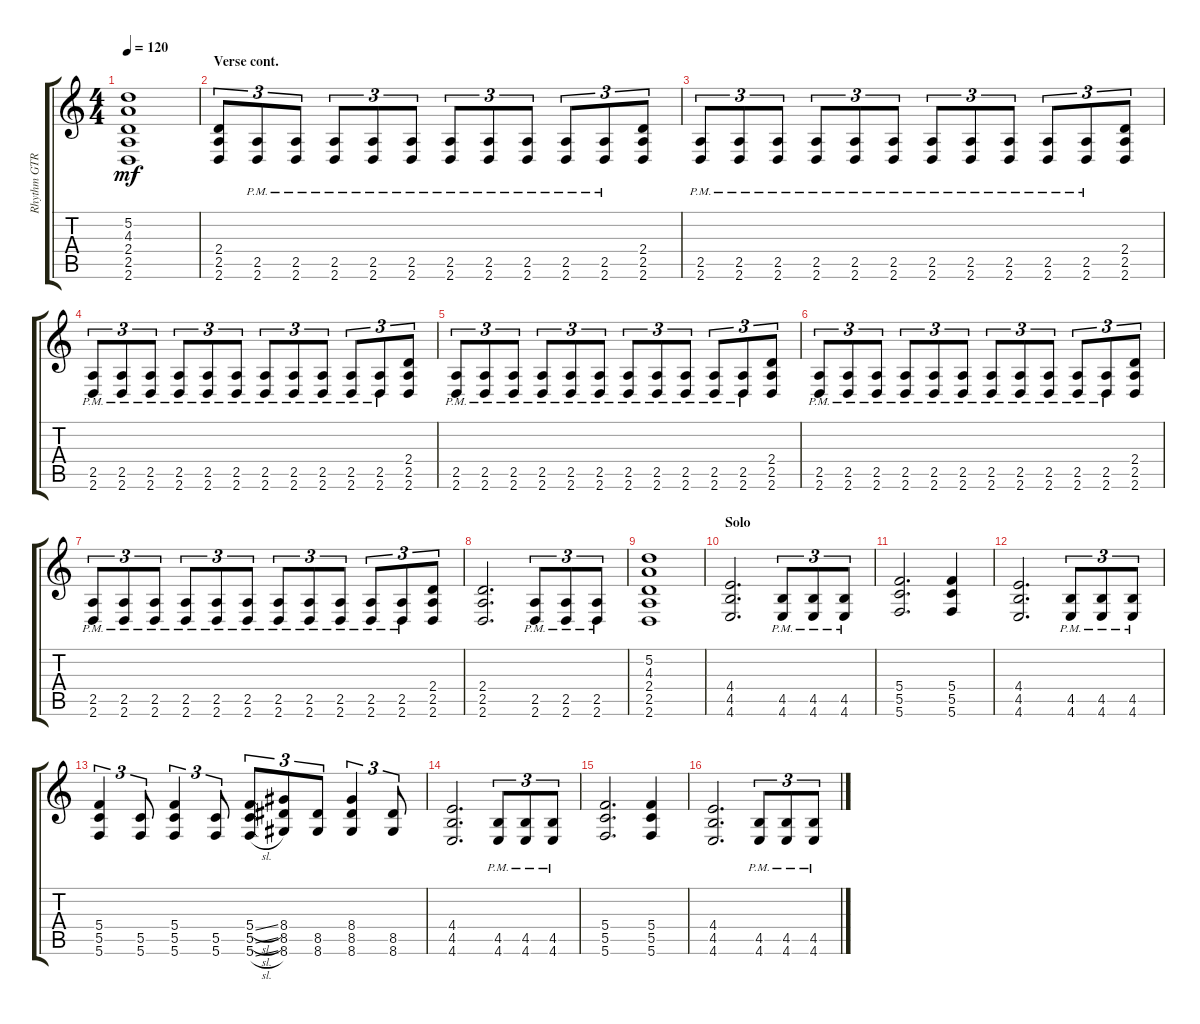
\track ("Rhythm GTR 1" "Rhythm GTR") {instrument overdrivenguitar}
\staff {score tabs}
\tuning (D4 A3 F3 C3 G2 C2) {hide}
\ts (4 4)
\tempo 120
\clef g2
\ks aminor
(5.2 4.3 2.4 2.5 2.6).1{dy mf} |
\section ("" "Verse cont.")
(2.4 2.5 2.6).8{tu (3 2)} (2.5{pm} 2.6{pm}).8{tu (3 2)} (2.5{pm} 2.6{pm}).8{tu (3 2)} (2.5{pm} 2.6{pm}).8{tu (3 2)} (2.5{pm} 2.6{pm}).8{tu (3 2)} (2.5{pm} 2.6{pm}).8{tu (3 2)} (2.5{pm} 2.6{pm}).8{tu (3 2)} (2.5{pm} 2.6{pm}).8{tu (3 2)} (2.5{pm} 2.6{pm}).8{tu (3 2)} (2.5{pm} 2.6{pm}).8{tu (3 2)} (2.5{pm} 2.6{pm}).8{tu (3 2)} (2.4 2.5 2.6).8{tu (3 2)} |
(2.5{pm} 2.6{pm}).8{tu (3 2)} (2.5{pm} 2.6{pm}).8{tu (3 2)} (2.5{pm} 2.6{pm}).8{tu (3 2)} (2.5{pm} 2.6{pm}).8{tu (3 2)} (2.5{pm} 2.6{pm}).8{tu (3 2)} (2.5{pm} 2.6{pm}).8{tu (3 2)} (2.5{pm} 2.6{pm}).8{tu (3 2)} (2.5{pm} 2.6{pm}).8{tu (3 2)} (2.5{pm} 2.6{pm}).8{tu (3 2)} (2.5{pm} 2.6{pm}).8{tu (3 2)} (2.5{pm} 2.6{pm}).8{tu (3 2)} (2.4 2.5 2.6).8{tu (3 2)} |
(2.5{pm} 2.6{pm}).8{tu (3 2)} (2.5{pm} 2.6{pm}).8{tu (3 2)} (2.5{pm} 2.6{pm}).8{tu (3 2)} (2.5{pm} 2.6{pm}).8{tu (3 2)} (2.5{pm} 2.6{pm}).8{tu (3 2)} (2.5{pm} 2.6{pm}).8{tu (3 2)} (2.5{pm} 2.6{pm}).8{tu (3 2)} (2.5{pm} 2.6{pm}).8{tu (3 2)} (2.5{pm} 2.6{pm}).8{tu (3 2)} (2.5{pm} 2.6{pm}).8{tu (3 2)} (2.5{pm} 2.6{pm}).8{tu (3 2)} (2.4 2.5 2.6).8{tu (3 2)} |
(2.5{pm} 2.6{pm}).8{tu (3 2)} (2.5{pm} 2.6{pm}).8{tu (3 2)} (2.5{pm} 2.6{pm}).8{tu (3 2)} (2.5{pm} 2.6{pm}).8{tu (3 2)} (2.5{pm} 2.6{pm}).8{tu (3 2)} (2.5{pm} 2.6{pm}).8{tu (3 2)} (2.5{pm} 2.6{pm}).8{tu (3 2)} (2.5{pm} 2.6{pm}).8{tu (3 2)} (2.5{pm} 2.6{pm}).8{tu (3 2)} (2.5{pm} 2.6{pm}).8{tu (3 2)} (2.5{pm} 2.6{pm}).8{tu (3 2)} (2.4 2.5 2.6).8{tu (3 2)} |
(2.5{pm} 2.6{pm}).8{tu (3 2)} (2.5{pm} 2.6{pm}).8{tu (3 2)} (2.5{pm} 2.6{pm}).8{tu (3 2)} (2.5{pm} 2.6{pm}).8{tu (3 2)} (2.5{pm} 2.6{pm}).8{tu (3 2)} (2.5{pm} 2.6{pm}).8{tu (3 2)} (2.5{pm} 2.6{pm}).8{tu (3 2)} (2.5{pm} 2.6{pm}).8{tu (3 2)} (2.5{pm} 2.6{pm}).8{tu (3 2)} (2.5{pm} 2.6{pm}).8{tu (3 2)} (2.5{pm} 2.6{pm}).8{tu (3 2)} (2.4 2.5 2.6).8{tu (3 2)} |
(2.5{pm} 2.6{pm}).8{tu (3 2)} (2.5{pm} 2.6{pm}).8{tu (3 2)} (2.5{pm} 2.6{pm}).8{tu (3 2)} (2.5{pm} 2.6{pm}).8{tu (3 2)} (2.5{pm} 2.6{pm}).8{tu (3 2)} (2.5{pm} 2.6{pm}).8{tu (3 2)} (2.5{pm} 2.6{pm}).8{tu (3 2)} (2.5{pm} 2.6{pm}).8{tu (3 2)} (2.5{pm} 2.6{pm}).8{tu (3 2)} (2.5{pm} 2.6{pm}).8{tu (3 2)} (2.5{pm} 2.6{pm}).8{tu (3 2)} (2.4 2.5 2.6).8{tu (3 2)} |
(2.4 2.5 2.6).2{d} (2.5{pm} 2.6{pm}).8{tu (3 2)} (2.5{pm} 2.6{pm}).8{tu (3 2)} (2.5{pm} 2.6{pm}).8{tu (3 2)} |
(5.2 4.3 2.4 2.5 2.6).1 |
\section ("" "Solo")
(4.4 4.5 4.6).2{d} (4.5{pm} 4.6{pm}).8{tu (3 2)} (4.5{pm} 4.6{pm}).8{tu (3 2)} (4.5{pm} 4.6{pm}).8{tu (3 2)} |
(5.4 5.5 5.6).2{d} (5.4 5.5 5.6).4 |
(4.4 4.5 4.6).2{d} (4.5{pm} 4.6{pm}).8{tu (3 2)} (4.5{pm} 4.6{pm}).8{tu (3 2)} (4.5{pm} 4.6{pm}).8{tu (3 2)} |
(5.4 5.5 5.6).4{tu (3 2)} (5.5 5.6).8{tu (3 2)} (5.4 5.5 5.6).4{tu (3 2)} (5.5 5.6).8{tu (3 2)} (5.4{sl} 5.5{sl} 5.6{sl}).8{tu (3 2)} (8.4 8.5 8.6).8{tu (3 2)} (8.5 8.6).8{tu (3 2)} (8.4 8.5 8.6).4{tu (3 2)} (8.5 8.6).8{tu (3 2)} |
(4.4 4.5 4.6).2{d} (4.5{pm} 4.6{pm}).8{tu (3 2)} (4.5{pm} 4.6{pm}).8{tu (3 2)} (4.5{pm} 4.6{pm}).8{tu (3 2)} |
(5.4 5.5 5.6).2{d} (5.4 5.5 5.6).4 |
(4.4 4.5 4.6).2{d} (4.5{pm} 4.6{pm}).8{tu (3 2)} (4.5{pm} 4.6{pm}).8{tu (3 2)} (4.5{pm} 4.6{pm}).8{tu (3 2)}
